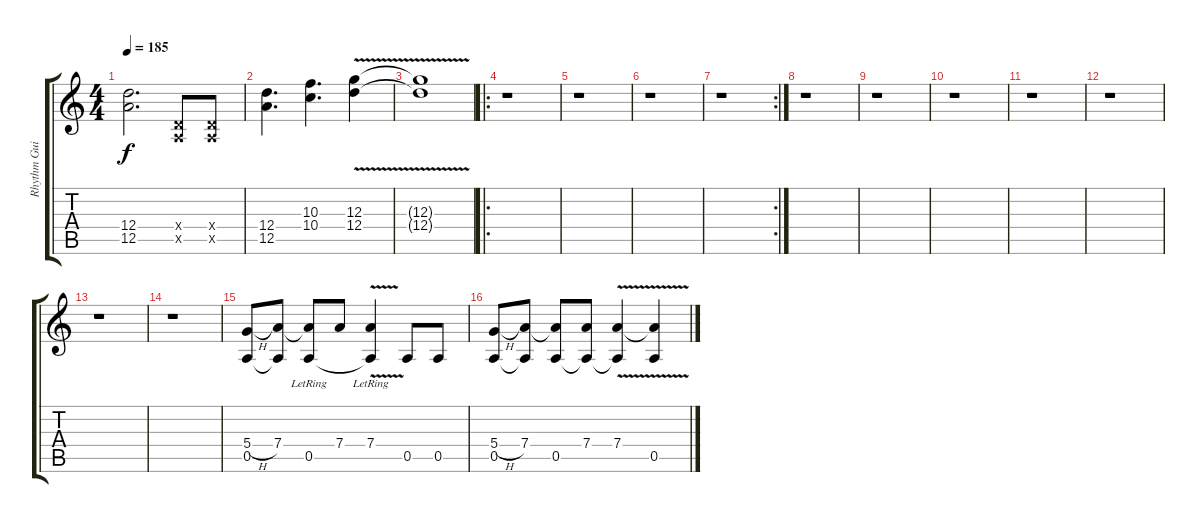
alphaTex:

\track ("Rhythm Guitar 2" "Rhythm Gui") {instrument distortionguitar}
\staff {score tabs}
\tuning (E4 B3 G3 D3 A2 E2) {hide}
\ts (4 4)
\tempo 185
\clef g2
\ks c
(12.4{t} 12.5{t}).2{d dy f} (0.4{x} 0.5{x}).8 (0.4{x} 0.5{x}).8 |
(12.4 12.5).4{d} (10.3 10.4).4{d} (12.3{v} 12.4).4 |
(12.3{t} 12.4{t}).1 |
\ro
r.1 |
r.1 |
r.1 |
\rc 2
r.1 |
r.1 |
r.1 |
r.1 |
r.1 |
r.1 |
r.1 |
r.1 |
(5.4{h} 0.5).8 (7.4 0.5{t}).8 (7.4{t} 0.5{lr}).8 7.4.8 (7.4{v lr} 0.5{t}).4 0.5.8 0.5.8 |
(5.4{h} 0.5).8 (7.4 0.5{t}).8 (7.4{t} 0.5).8 (7.4 0.5{t}).8 (7.4{v} 0.5{t}).4 (7.4{t} 0.5).4
